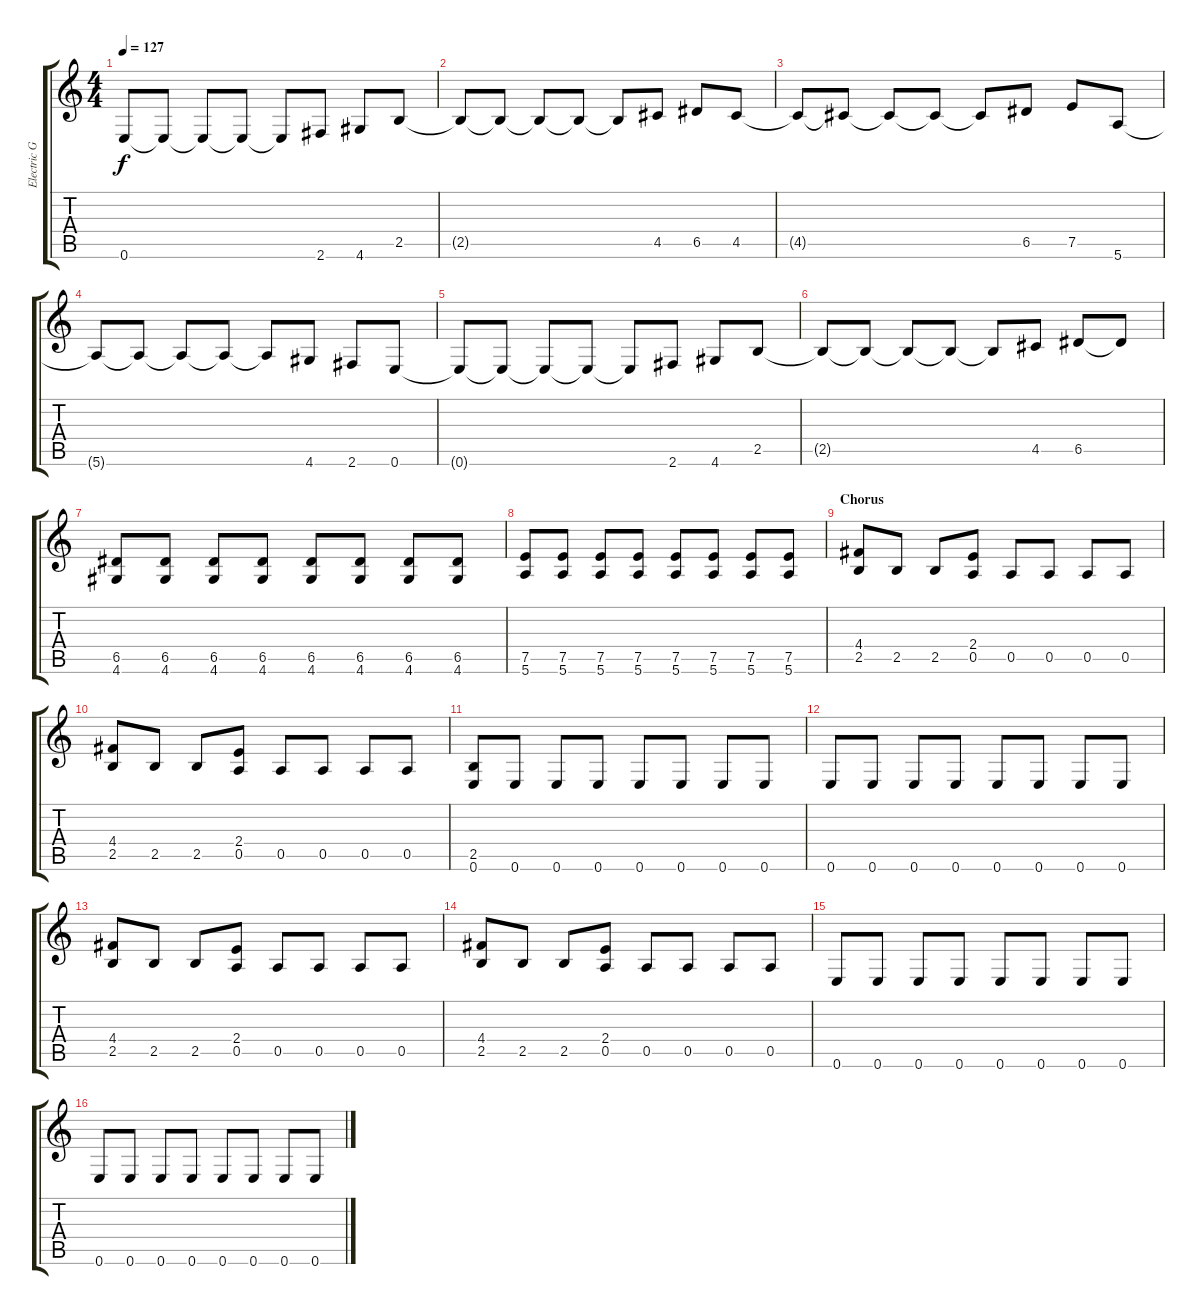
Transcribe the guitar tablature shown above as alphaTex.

\track ("Electric Guitar 2" "Electric G") {instrument distortionguitar}
\staff {score tabs}
\tuning (E4 B3 G3 D3 A2 E2) {hide}
\ts (4 4)
\tempo 127
\clef g2
\ks c
0.6.8{dy f} 0.6{t}.8 0.6{t}.8 0.6{t}.8 0.6{t}.8 2.6.8 4.6.8 2.5.8 |
2.5{t}.8 2.5{t}.8 2.5{t}.8 2.5{t}.8 2.5{t}.8 4.5.8 6.5.8 4.5.8 |
4.5{t}.8 4.5{t}.8 4.5{t}.8 4.5{t}.8 4.5{t}.8 6.5.8 7.5.8 5.6.8 |
5.6{t}.8 5.6{t}.8 5.6{t}.8 5.6{t}.8 5.6{t}.8 4.6.8 2.6.8 0.6.8 |
0.6{t}.8 0.6{t}.8 0.6{t}.8 0.6{t}.8 0.6{t}.8 2.6.8 4.6.8 2.5.8 |
2.5{t}.8 2.5{t}.8 2.5{t}.8 2.5{t}.8 2.5{t}.8 4.5.8 6.5.8 6.5{t}.8 |
(6.5 4.6).8 (6.5 4.6).8 (6.5 4.6).8 (6.5 4.6).8 (6.5 4.6).8 (6.5 4.6).8 (6.5 4.6).8 (6.5 4.6).8 |
(7.5 5.6).8 (7.5 5.6).8 (7.5 5.6).8 (7.5 5.6).8 (7.5 5.6).8 (7.5 5.6).8 (7.5 5.6).8 (7.5 5.6).8 |
\section ("" "Chorus")
(4.4 2.5).8 2.5.8 2.5.8 (2.4 0.5).8 0.5.8 0.5.8 0.5.8 0.5.8 |
(4.4 2.5).8 2.5.8 2.5.8 (2.4 0.5).8 0.5.8 0.5.8 0.5.8 0.5.8 |
(2.5 0.6).8 0.6.8 0.6.8 0.6.8 0.6.8 0.6.8 0.6.8 0.6.8 |
0.6.8 0.6.8 0.6.8 0.6.8 0.6.8 0.6.8 0.6.8 0.6.8 |
(4.4 2.5).8 2.5.8 2.5.8 (2.4 0.5).8 0.5.8 0.5.8 0.5.8 0.5.8 |
(4.4 2.5).8 2.5.8 2.5.8 (2.4 0.5).8 0.5.8 0.5.8 0.5.8 0.5.8 |
0.6.8 0.6.8 0.6.8 0.6.8 0.6.8 0.6.8 0.6.8 0.6.8 |
0.6.8 0.6.8 0.6.8 0.6.8 0.6.8 0.6.8 0.6.8 0.6.8
